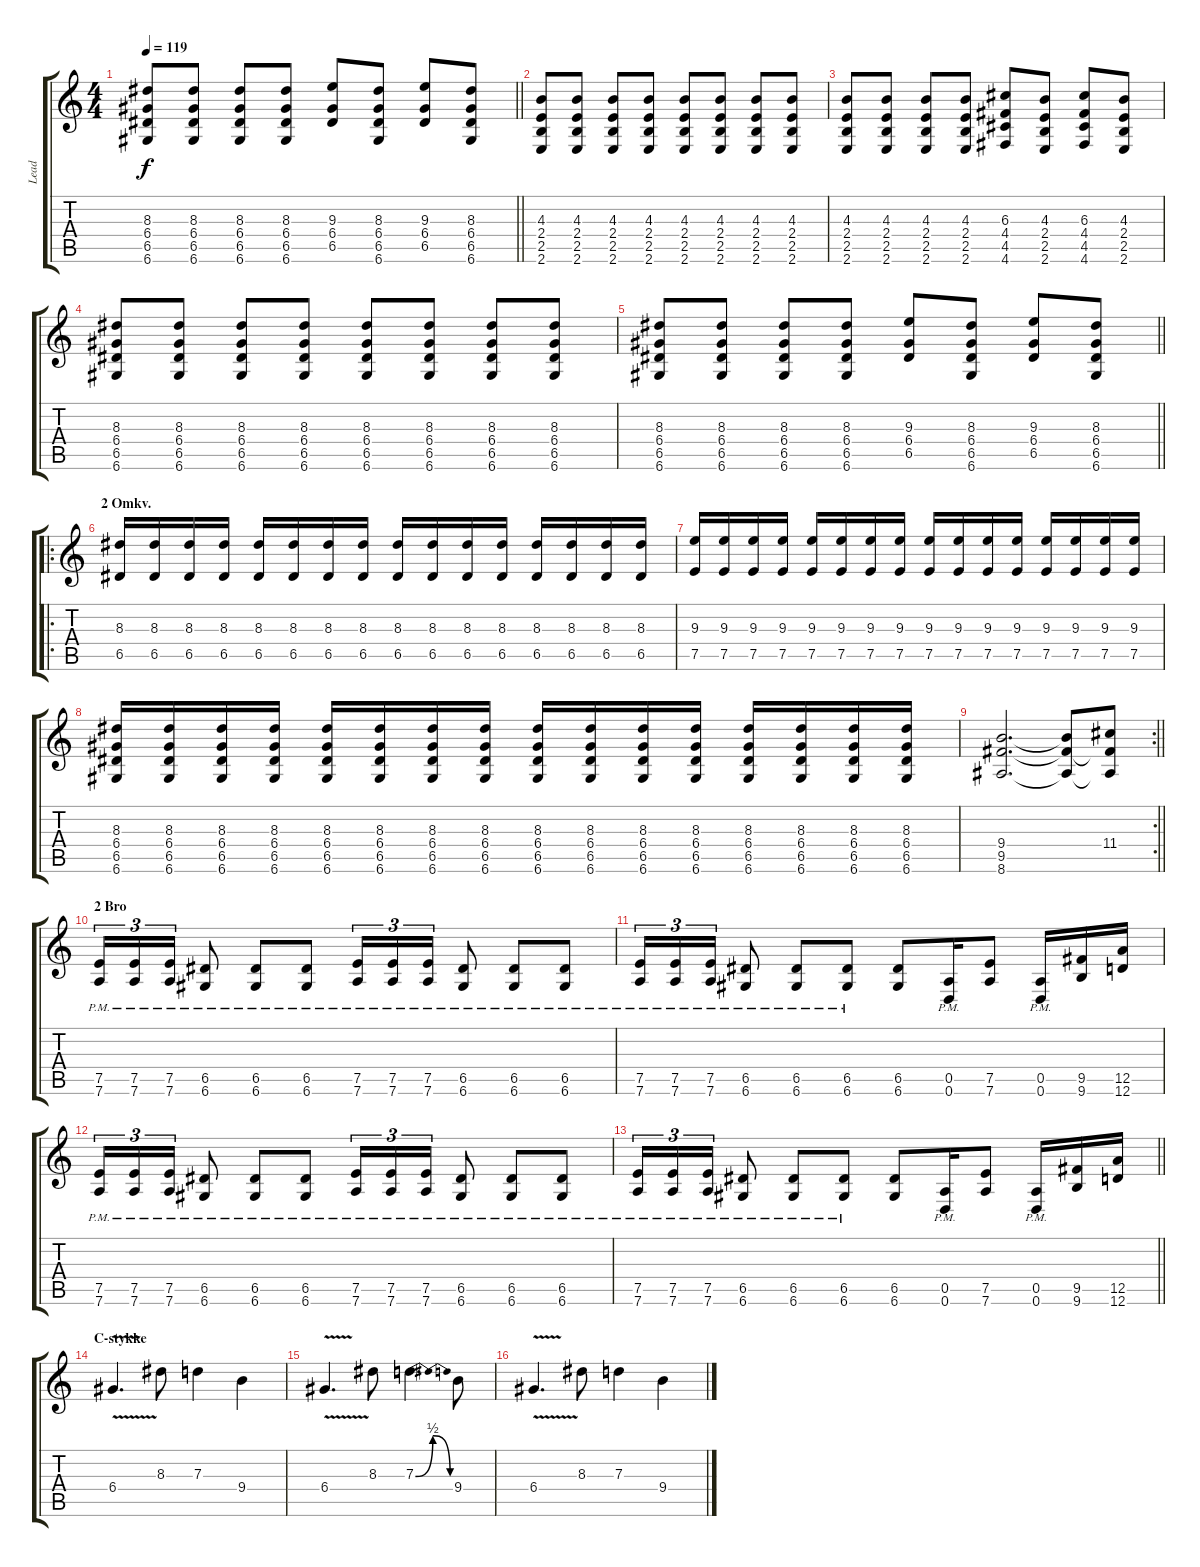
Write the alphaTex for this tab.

\track ("Lead" "Lead") {instrument distortionguitar}
\staff {score tabs}
\tuning (D4 B3 G3 D3 A2 D2) {hide}
\ts (4 4)
\tempo 119
\clef g2
\barLineRight lightlight
\ks c
(8.3 6.4 6.5 6.6).8{dy f} (8.3 6.4 6.5 6.6).8 (8.3 6.4 6.5 6.6).8 (8.3 6.4 6.5 6.6).8 (9.3 6.4 6.5).8 (8.3 6.4 6.5 6.6).8 (9.3 6.4 6.5).8 (8.3 6.4 6.5 6.6).8 |
(4.3 2.4 2.5 2.6).8 (4.3 2.4 2.5 2.6).8 (4.3 2.4 2.5 2.6).8 (4.3 2.4 2.5 2.6).8 (4.3 2.4 2.5 2.6).8 (4.3 2.4 2.5 2.6).8 (4.3 2.4 2.5 2.6).8 (4.3 2.4 2.5 2.6).8 |
(4.3 2.4 2.5 2.6).8 (4.3 2.4 2.5 2.6).8 (4.3 2.4 2.5 2.6).8 (4.3 2.4 2.5 2.6).8 (6.3 4.4 4.5 4.6).8 (4.3 2.4 2.5 2.6).8 (6.3 4.4 4.5 4.6).8 (4.3 2.4 2.5 2.6).8 |
(8.3 6.4 6.5 6.6).8 (8.3 6.4 6.5 6.6).8 (8.3 6.4 6.5 6.6).8 (8.3 6.4 6.5 6.6).8 (8.3 6.4 6.5 6.6).8 (8.3 6.4 6.5 6.6).8 (8.3 6.4 6.5 6.6).8 (8.3 6.4 6.5 6.6).8 |
\barLineRight lightlight
(8.3 6.4 6.5 6.6).8 (8.3 6.4 6.5 6.6).8 (8.3 6.4 6.5 6.6).8 (8.3 6.4 6.5 6.6).8 (9.3 6.4 6.5).8 (8.3 6.4 6.5 6.6).8 (9.3 6.4 6.5).8 (8.3 6.4 6.5 6.6).8 |
\ro
\section ("" "2 Omkv.")
(8.3 6.5).16 (8.3 6.5).16 (8.3 6.5).16 (8.3 6.5).16 (8.3 6.5).16 (8.3 6.5).16 (8.3 6.5).16 (8.3 6.5).16 (8.3 6.5).16 (8.3 6.5).16 (8.3 6.5).16 (8.3 6.5).16 (8.3 6.5).16 (8.3 6.5).16 (8.3 6.5).16 (8.3 6.5).16 |
(9.3 7.5).16 (9.3 7.5).16 (9.3 7.5).16 (9.3 7.5).16 (9.3 7.5).16 (9.3 7.5).16 (9.3 7.5).16 (9.3 7.5).16 (9.3 7.5).16 (9.3 7.5).16 (9.3 7.5).16 (9.3 7.5).16 (9.3 7.5).16 (9.3 7.5).16 (9.3 7.5).16 (9.3 7.5).16 |
(8.3 6.4 6.5 6.6).16 (8.3 6.4 6.5 6.6).16 (8.3 6.4 6.5 6.6).16 (8.3 6.4 6.5 6.6).16 (8.3 6.4 6.5 6.6).16 (8.3 6.4 6.5 6.6).16 (8.3 6.4 6.5 6.6).16 (8.3 6.4 6.5 6.6).16 (8.3 6.4 6.5 6.6).16 (8.3 6.4 6.5 6.6).16 (8.3 6.4 6.5 6.6).16 (8.3 6.4 6.5 6.6).16 (8.3 6.4 6.5 6.6).16 (8.3 6.4 6.5 6.6).16 (8.3 6.4 6.5 6.6).16 (8.3 6.4 6.5 6.6).16 |
\rc 2
\barLineRight lightlight
(9.4 9.5 8.6).2{d} (9.4{t} 9.5{t} 8.6{t}).8 (11.4 9.5{t} 8.6{t}).8 |
\section ("" "2 Bro")
(7.5{pm} 7.6{pm}).16{tu (3 2)} (7.5{pm} 7.6{pm}).16{tu (3 2)} (7.5{pm} 7.6{pm}).16{tu (3 2)} (6.5{pm} 6.6{pm}).8 (6.5{pm} 6.6{pm}).8 (6.5{pm} 6.6{pm}).8 (7.5{pm} 7.6{pm}).16{tu (3 2)} (7.5{pm} 7.6{pm}).16{tu (3 2)} (7.5{pm} 7.6{pm}).16{tu (3 2)} (6.5{pm} 6.6{pm}).8 (6.5{pm} 6.6{pm}).8 (6.5{pm} 6.6{pm}).8 |
(7.5{pm} 7.6{pm}).16{tu (3 2)} (7.5{pm} 7.6{pm}).16{tu (3 2)} (7.5{pm} 7.6{pm}).16{tu (3 2)} (6.5{pm} 6.6{pm}).8 (6.5{pm} 6.6{pm}).8 (6.5{pm} 6.6{pm}).8 (6.5 6.6).8 (0.5 0.6{pm}).16 (7.5 7.6).8 (0.5 0.6{pm}).16 (9.5 9.6).16 (12.5 12.6).16 |
(7.5{pm} 7.6{pm}).16{tu (3 2)} (7.5{pm} 7.6{pm}).16{tu (3 2)} (7.5{pm} 7.6{pm}).16{tu (3 2)} (6.5{pm} 6.6{pm}).8 (6.5{pm} 6.6{pm}).8 (6.5{pm} 6.6{pm}).8 (7.5{pm} 7.6{pm}).16{tu (3 2)} (7.5{pm} 7.6{pm}).16{tu (3 2)} (7.5{pm} 7.6{pm}).16{tu (3 2)} (6.5{pm} 6.6{pm}).8 (6.5{pm} 6.6{pm}).8 (6.5{pm} 6.6{pm}).8 |
\barLineRight lightlight
(7.5{pm} 7.6{pm}).16{tu (3 2)} (7.5{pm} 7.6{pm}).16{tu (3 2)} (7.5{pm} 7.6{pm}).16{tu (3 2)} (6.5{pm} 6.6{pm}).8 (6.5{pm} 6.6{pm}).8 (6.5{pm} 6.6{pm}).8 (6.5 6.6).8 (0.5 0.6{pm}).16 (7.5 7.6).8 (0.5 0.6{pm}).16 (9.5 9.6).16 (12.5 12.6).16 |
\section ("" "C-stykke")
6.4{v}.4{d} 8.3.8 7.3.4 9.4.4 |
6.4{v}.4{d} 8.3.8 7.3{be (bendrelease 0 0 30 2 30 2 60 0)}.4{d} 9.4.8 |
6.4{v}.4{d} 8.3.8 7.3.4 9.4.4
